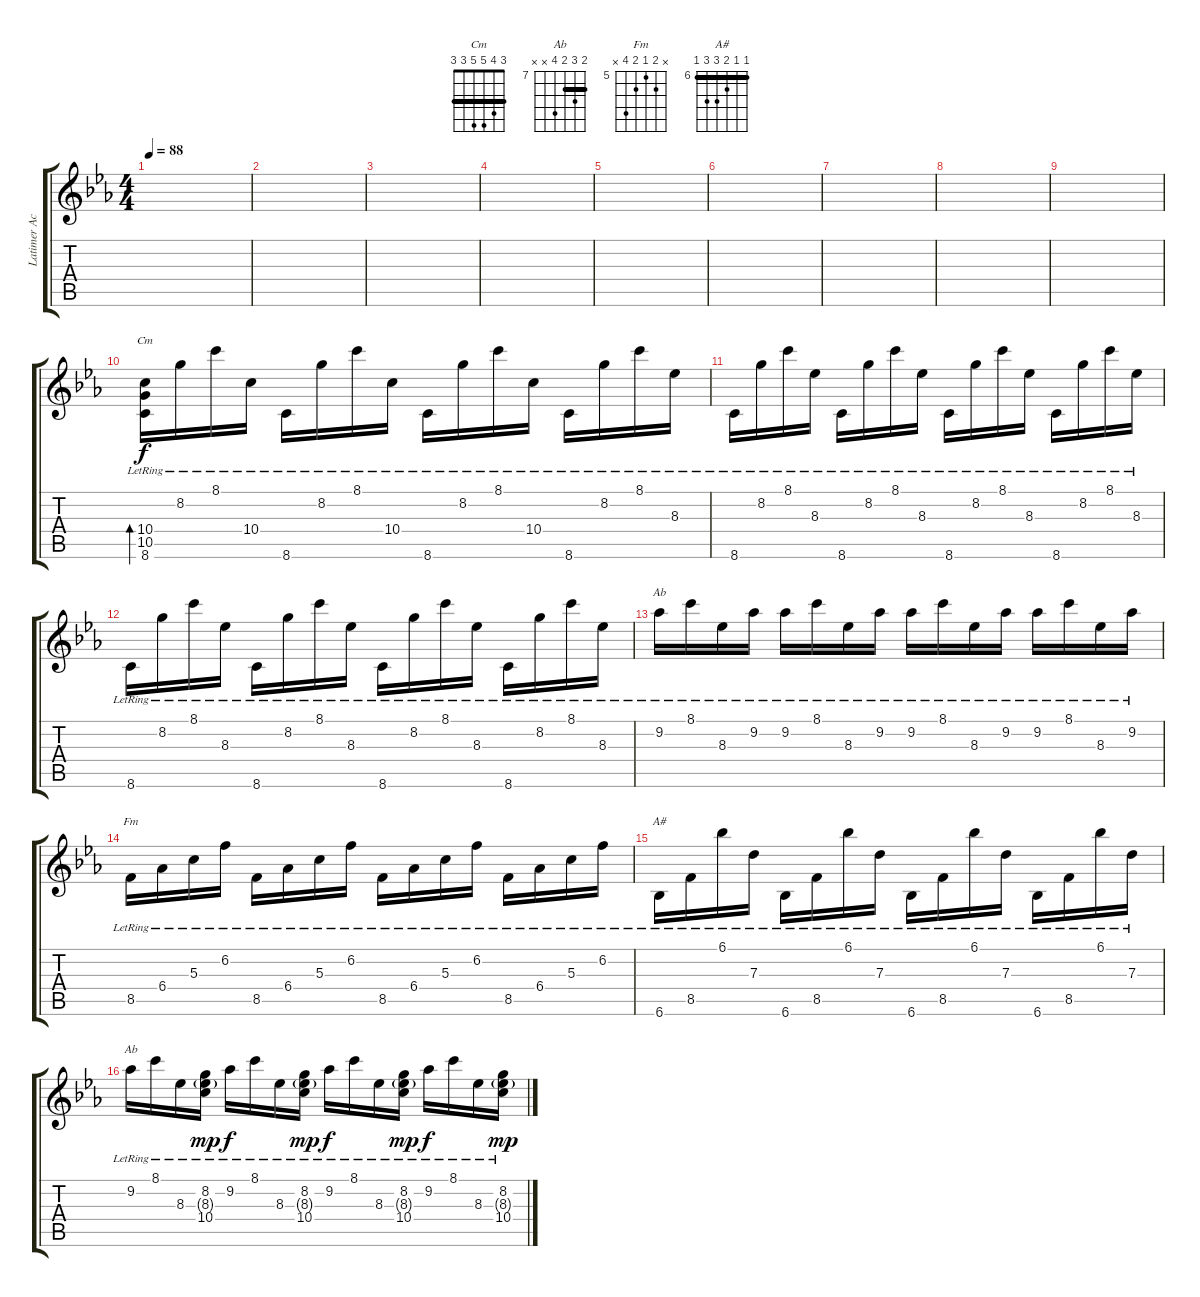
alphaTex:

\track ("Latimer Acc." "Latimer Ac") {instrument acousticguitarsteel}
\staff {score tabs}
\tuning (E4 B3 G3 D3 A2 E2) {hide}
\chord ("Cm" 3 4 5 5 3 3) {barre 3}
\chord ("Ab" 8 9 8 x x x) {firstfret 5 barre 8}
\chord ("Fm" x 6 5 6 8 x) {firstfret 5}
\chord ("A#" 6 6 7 8 8 6) {firstfret 6 barre 6}
\chord ("Ab" 8 9 8 10 x x) {firstfret 7 barre 8}
\ts (4 4)
\tempo 88
\clef g2
\ks cminor
|
|
|
|
|
|
|
|
|
(10.4{lr} 10.5{lr} 8.6{lr}).16{bd 240 ch "Cm"} 8.2{lr}.16 8.1{lr}.16 10.4{lr}.16 8.6{lr}.16 8.2{lr}.16 8.1{lr}.16 10.4{lr}.16 8.6{lr}.16 8.2{lr}.16 8.1{lr}.16 10.4{lr}.16 8.6{lr}.16 8.2{lr}.16 8.1{lr}.16 8.3{lr}.16 |
8.6{lr}.16 8.2{lr}.16 8.1{lr}.16 8.3{lr}.16 8.6{lr}.16 8.2{lr}.16 8.1{lr}.16 8.3{lr}.16 8.6{lr}.16 8.2{lr}.16 8.1{lr}.16 8.3{lr}.16 8.6{lr}.16 8.2{lr}.16 8.1{lr}.16 8.3{lr}.16 |
8.6{lr}.16 8.2{lr}.16 8.1{lr}.16 8.3{lr}.16 8.6{lr}.16 8.2{lr}.16 8.1{lr}.16 8.3{lr}.16 8.6{lr}.16 8.2{lr}.16 8.1{lr}.16 8.3{lr}.16 8.6{lr}.16 8.2{lr}.16 8.1{lr}.16 8.3{lr}.16 |
9.2{lr}.16{ch "Ab"} 8.1{lr}.16 8.3{lr}.16 9.2{lr}.16 9.2{lr}.16 8.1{lr}.16 8.3{lr}.16 9.2{lr}.16 9.2{lr}.16 8.1{lr}.16 8.3{lr}.16 9.2{lr}.16 9.2{lr}.16 8.1{lr}.16 8.3{lr}.16 9.2{lr}.16 |
8.5{lr}.16{ch "Fm"} 6.4{lr}.16 5.3{lr}.16 6.2{lr}.16 8.5{lr}.16 6.4{lr}.16 5.3{lr}.16 6.2{lr}.16 8.5{lr}.16 6.4{lr}.16 5.3{lr}.16 6.2{lr}.16 8.5{lr}.16 6.4{lr}.16 5.3{lr}.16 6.2{lr}.16 |
6.6{lr}.16{ch "A#"} 8.5{lr}.16 6.1{lr}.16 7.3{lr}.16 6.6{lr}.16 8.5{lr}.16 6.1{lr}.16 7.3{lr}.16 6.6{lr}.16 8.5{lr}.16 6.1{lr}.16 7.3{lr}.16 6.6{lr}.16 8.5{lr}.16 6.1{lr}.16 7.3{lr}.16 |
9.2{lr}.16{ch "Ab"} 8.1{lr}.16 8.3{lr}.16 (8.2{lr} 8.3{g lr} 10.4{lr}).16{dy mp} 9.2{lr}.16{dy f} 8.1{lr}.16 8.3{lr}.16 (8.2{lr} 8.3{g lr} 10.4{lr}).16{dy mp} 9.2{lr}.16{dy f} 8.1{lr}.16 8.3{lr}.16 (8.2{lr} 8.3{g lr} 10.4{lr}).16{dy mp} 9.2{lr}.16{dy f} 8.1{lr}.16 8.3{lr}.16 (8.2{lr} 8.3{g lr} 10.4{lr}).16{dy mp}
